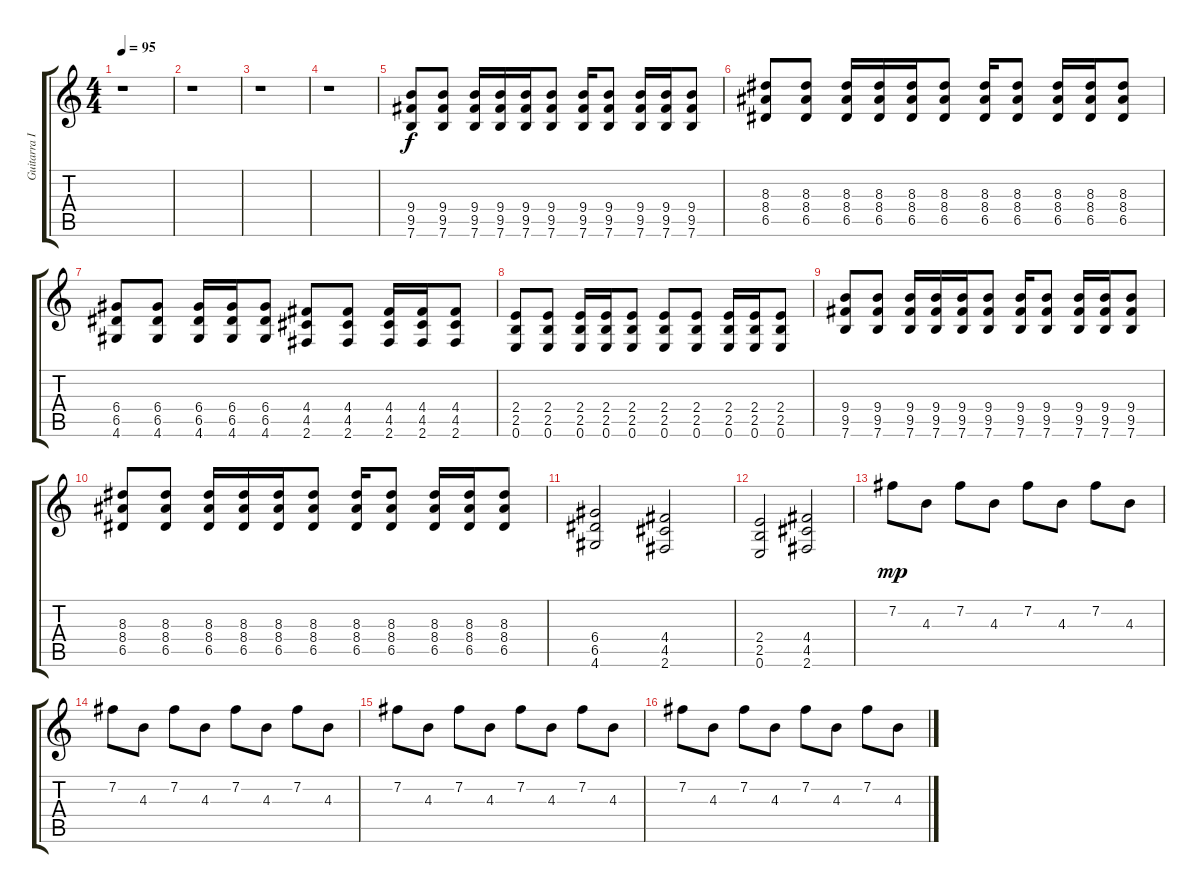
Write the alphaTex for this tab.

\track ("Guitarra II" "Guitarra I") {instrument distortionguitar}
\staff {score tabs}
\tuning (E4 B3 G3 D3 A2 E2) {hide}
\ts (4 4)
\tempo 95
\clef g2
\ks c
r.1{dy f} |
r.1 |
r.1 |
r.1 |
(9.4 9.5 7.6).8 (9.4 9.5 7.6).8 (9.4 9.5 7.6).16 (9.4 9.5 7.6).16 (9.4 9.5 7.6).16 (9.4 9.5 7.6).8 (9.4 9.5 7.6).16 (9.4 9.5 7.6).8 (9.4 9.5 7.6).16 (9.4 9.5 7.6).16 (9.4 9.5 7.6).8 |
(8.3 8.4 6.5).8 (8.3 8.4 6.5).8 (8.3 8.4 6.5).16 (8.3 8.4 6.5).16 (8.3 8.4 6.5).16 (8.3 8.4 6.5).8 (8.3 8.4 6.5).16 (8.3 8.4 6.5).8 (8.3 8.4 6.5).16 (8.3 8.4 6.5).16 (8.3 8.4 6.5).8 |
(6.4 6.5 4.6).8 (6.4 6.5 4.6).8 (6.4 6.5 4.6).16 (6.4 6.5 4.6).16 (6.4 6.5 4.6).8 (4.4 4.5 2.6).8 (4.4 4.5 2.6).8 (4.4 4.5 2.6).16 (4.4 4.5 2.6).16 (4.4 4.5 2.6).8 |
(2.4 2.5 0.6).8 (2.4 2.5 0.6).8 (2.4 2.5 0.6).16 (2.4 2.5 0.6).16 (2.4 2.5 0.6).8 (2.4 2.5 0.6).8 (2.4 2.5 0.6).8 (2.4 2.5 0.6).16 (2.4 2.5 0.6).16 (2.4 2.5 0.6).8 |
(9.4 9.5 7.6).8 (9.4 9.5 7.6).8 (9.4 9.5 7.6).16 (9.4 9.5 7.6).16 (9.4 9.5 7.6).16 (9.4 9.5 7.6).8 (9.4 9.5 7.6).16 (9.4 9.5 7.6).8 (9.4 9.5 7.6).16 (9.4 9.5 7.6).16 (9.4 9.5 7.6).8 |
(8.3 8.4 6.5).8 (8.3 8.4 6.5).8 (8.3 8.4 6.5).16 (8.3 8.4 6.5).16 (8.3 8.4 6.5).16 (8.3 8.4 6.5).8 (8.3 8.4 6.5).16 (8.3 8.4 6.5).8 (8.3 8.4 6.5).16 (8.3 8.4 6.5).16 (8.3 8.4 6.5).8 |
(6.4 6.5 4.6).2 (4.4 4.5 2.6).2 |
(2.4 2.5 0.6).2 (4.4 4.5 2.6).2 |
7.2.8{dy mp} 4.3.8 7.2.8 4.3.8 7.2.8 4.3.8 7.2.8 4.3.8 |
7.2.8 4.3.8 7.2.8 4.3.8 7.2.8 4.3.8 7.2.8 4.3.8 |
7.2.8 4.3.8 7.2.8 4.3.8 7.2.8 4.3.8 7.2.8 4.3.8 |
7.2.8 4.3.8 7.2.8 4.3.8 7.2.8 4.3.8 7.2.8 4.3.8
